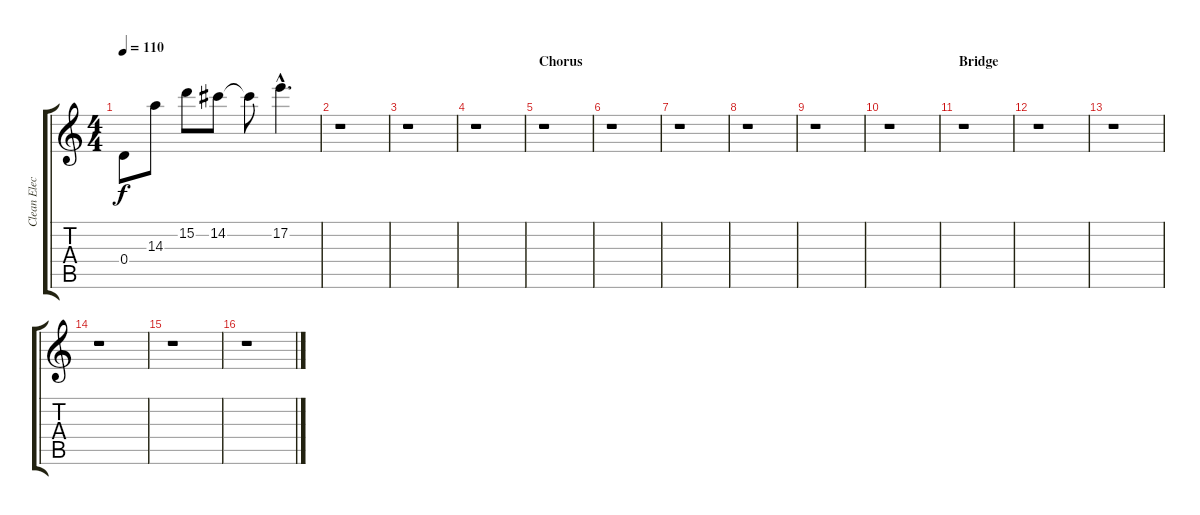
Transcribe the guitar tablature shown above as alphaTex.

\track ("Clean Electric" "Clean Elec") {instrument electricguitarclean}
\staff {score tabs}
\tuning (E4 B3 G3 D3 A2 E2) {hide}
\ts (4 4)
\tempo 110
\clef g2
\ks c
0.4.8{dy f} 14.3.8 15.2.8 14.2.8 14.2{t}.8 17.2{hac}.4{d} |
r.1 |
r.1 |
r.1 |
\section ("" "Chorus")
r.1 |
r.1 |
r.1 |
r.1 |
r.1 |
r.1 |
\section ("" "Bridge")
r.1 |
r.1 |
r.1 |
r.1 |
r.1 |
r.1
